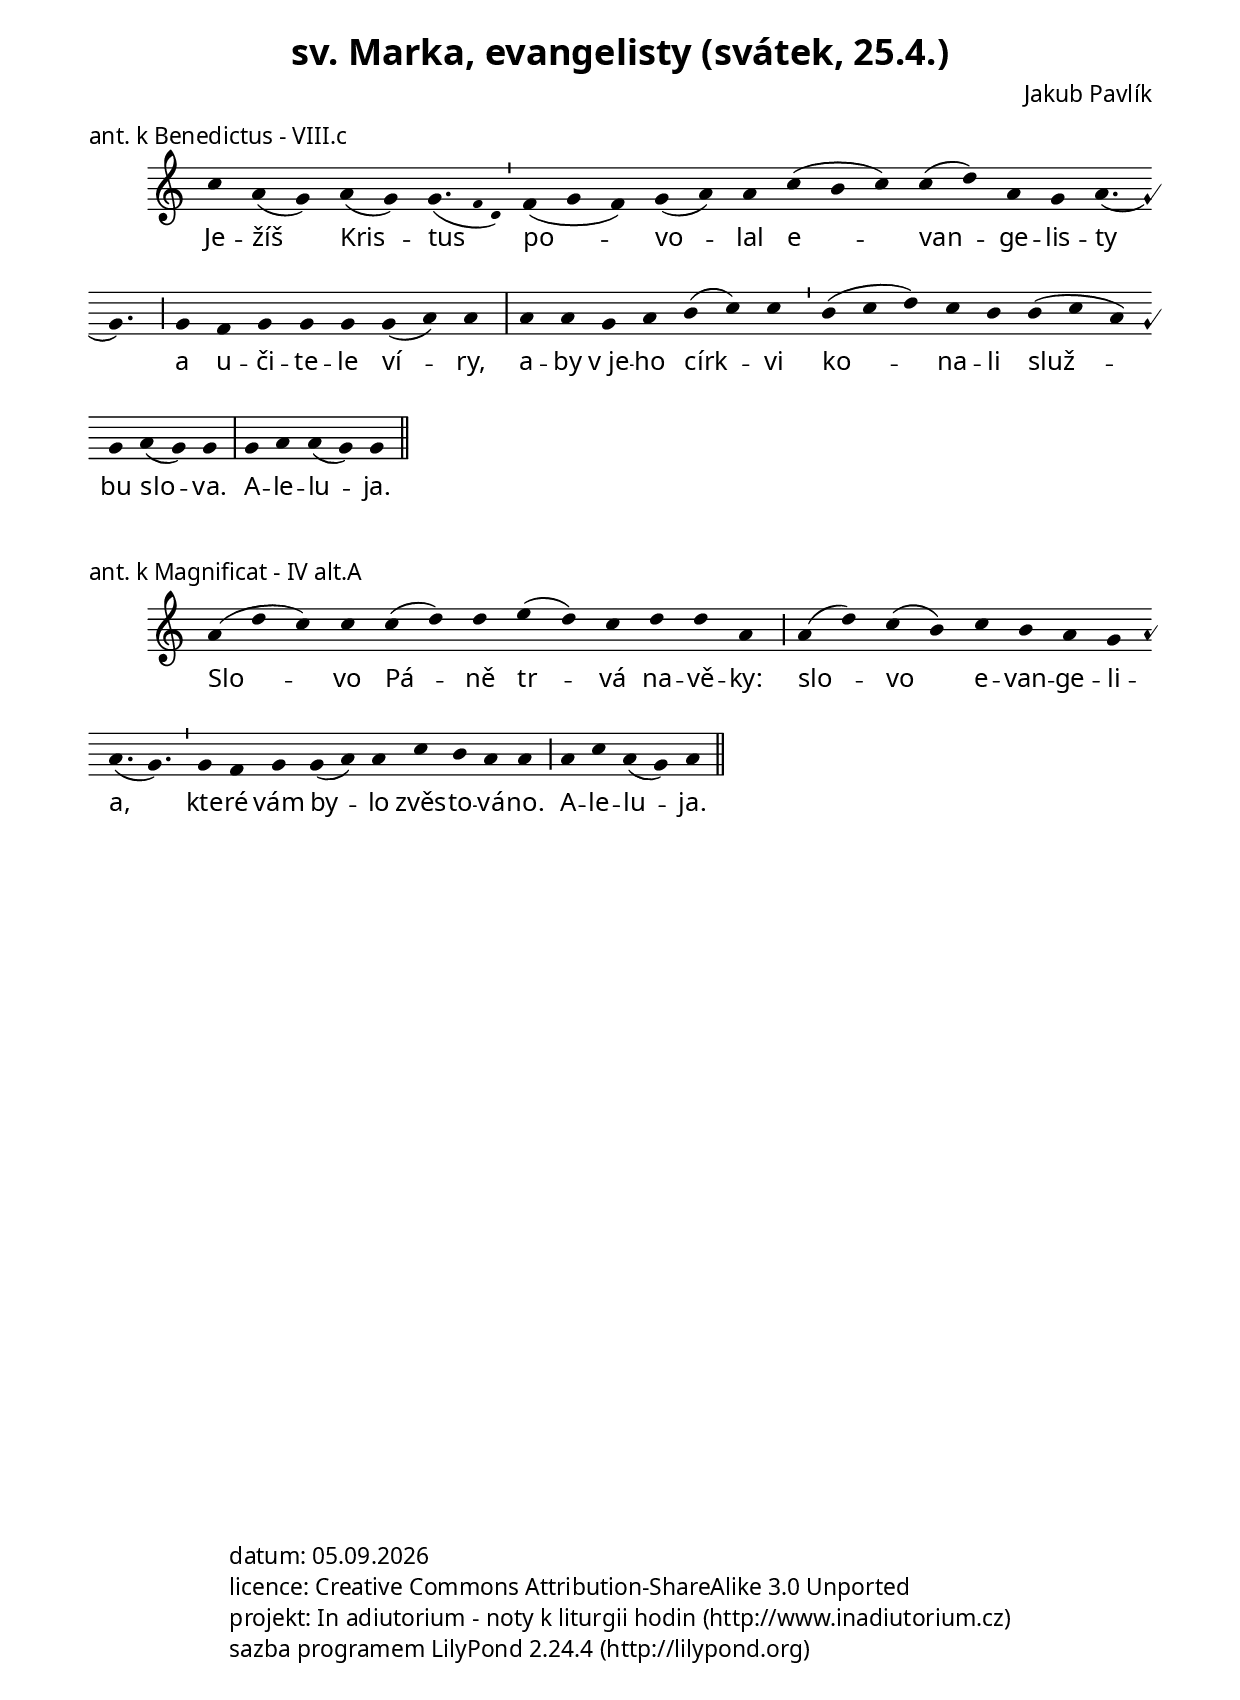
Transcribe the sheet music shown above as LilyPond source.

\version "2.15.37"

\header {
  title = "sv. Marka, evangelisty (svátek, 25.4.)"
  composer = "Jakub Pavlík"
}

\include "../spolecne.ly"

\score {
  \relative c' {
    \choralniRezim
    
  }
  \addlyrics {
    Pojď -- me, klaň -- me se Kris -- tu, na -- še -- mu Pá -- nu;
    on k_nám mlu -- ví v_e -- van -- ge -- li -- u.
  }
  \header {
    quid = "ant. k invitatoriu"
    modus = ""
    differentia = "" 
    psalmus = ""
    id = ""
    piece = \markup {\sestavTitulekBezZalmu}
  }
}

\score {
  \relative c'' {
    \choralniRezim
    c a( g) a( g) g4.( \grace { f4 d) } \barMin 
    f( g f) g( a) a c( b c) c( d) a g a4.( g) \barMaior
    g4 f g g g g( a) a \barMax
    a a g a b( c) c \barMin b( c d) c b b( c a) g a( g) g \barMax
    g a a( g) g \barFinalis
  }
  \addlyrics {
    Je -- žíš Kris -- tus 
    po -- vo -- lal e -- van -- ge -- lis -- ty
    a u -- či -- te -- le ví -- ry,
    a -- by v_je -- ho círk -- vi ko -- na -- li služ -- bu slo -- va.
    A -- le -- lu -- ja.
  }
  \header {
    quid = "ant. k Benedictus"
    modus = "VIII"
    differentia = "c" 
    psalmus = ""
    id = ""
    piece = \markup {\sestavTitulek}
  }
}

\score {
  \relative c'' {
    \choralniRezim
    a4( d c) c c( d) d e( d) c d d a \barMaior
    a( d) c( b) c b a g a4.( g) \barMin
    g4 f g g( a) a c b a a \barMaior
    a c a( g) a \barFinalis
  }
  \addlyrics {
    Slo -- vo Pá -- ně tr -- vá na -- vě -- ky:
    slo -- vo e -- van -- ge -- li -- a,
    kte -- ré vám by -- lo zvěs -- to -- vá -- no.
    A -- le -- lu -- ja.
  }
  \header {
    quid = "ant. k Magnificat"
    modus = "IV alt"
    differentia = "A" 
    psalmus = ""
    id = ""
    fons = "Od druhého oddílu jsem si vzal jako vzor antifonu O mulier, AntRom1912 s. 315."
    piece = \markup {\sestavTitulekBezZalmu}
  }
}